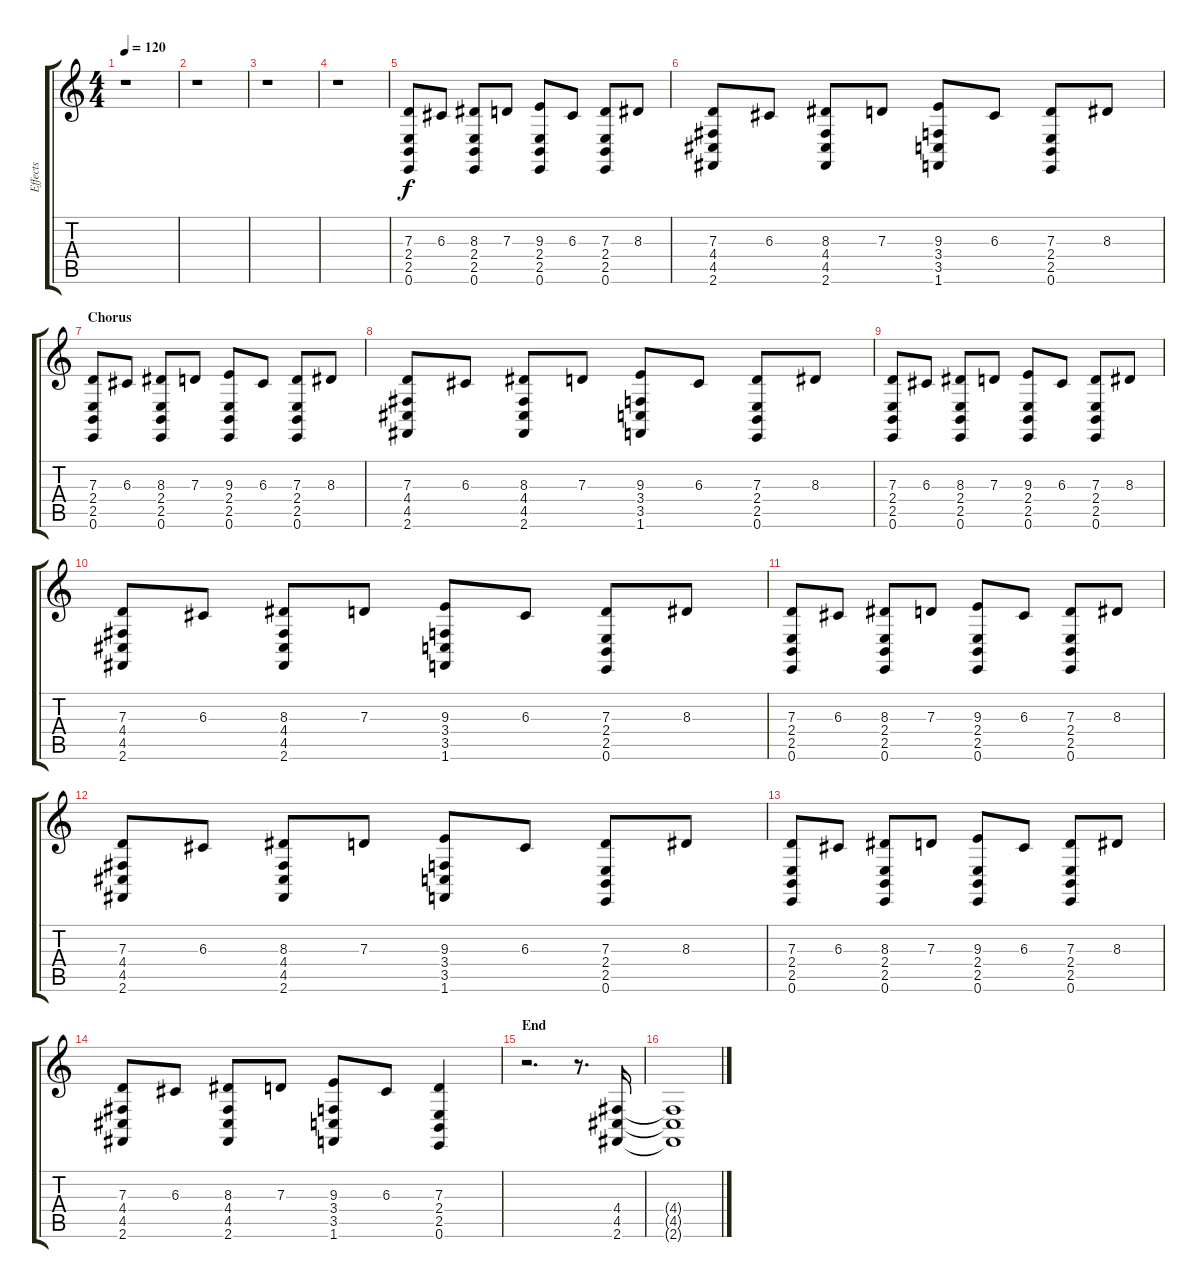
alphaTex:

\track ("Effects" "Effects") {instrument fx1rain}
\staff {score tabs}
\tuning (E4 B3 G3 D3 A2 E2) {hide}
\ts (4 4)
\tempo 120
\clef g2
\ks c
r.1{dy f} |
r.1 |
r.1 |
r.1 |
(7.3 2.4 2.5 0.6).8 6.3.8 (8.3 2.4 2.5 0.6).8 7.3.8 (9.3 2.4 2.5 0.6).8 6.3.8 (7.3 2.4 2.5 0.6).8 8.3.8 |
(7.3 4.4 4.5 2.6).8 6.3.8 (8.3 4.4 4.5 2.6).8 7.3.8 (9.3 3.4 3.5 1.6).8 6.3.8 (7.3 2.4 2.5 0.6).8 8.3.8 |
\section ("" "Chorus")
(7.3 2.4 2.5 0.6).8 6.3.8 (8.3 2.4 2.5 0.6).8 7.3.8 (9.3 2.4 2.5 0.6).8 6.3.8 (7.3 2.4 2.5 0.6).8 8.3.8 |
(7.3 4.4 4.5 2.6).8 6.3.8 (8.3 4.4 4.5 2.6).8 7.3.8 (9.3 3.4 3.5 1.6).8 6.3.8 (7.3 2.4 2.5 0.6).8 8.3.8 |
(7.3 2.4 2.5 0.6).8 6.3.8 (8.3 2.4 2.5 0.6).8 7.3.8 (9.3 2.4 2.5 0.6).8 6.3.8 (7.3 2.4 2.5 0.6).8 8.3.8 |
(7.3 4.4 4.5 2.6).8 6.3.8 (8.3 4.4 4.5 2.6).8 7.3.8 (9.3 3.4 3.5 1.6).8 6.3.8 (7.3 2.4 2.5 0.6).8 8.3.8 |
(7.3 2.4 2.5 0.6).8 6.3.8 (8.3 2.4 2.5 0.6).8 7.3.8 (9.3 2.4 2.5 0.6).8 6.3.8 (7.3 2.4 2.5 0.6).8 8.3.8 |
(7.3 4.4 4.5 2.6).8 6.3.8 (8.3 4.4 4.5 2.6).8 7.3.8 (9.3 3.4 3.5 1.6).8 6.3.8 (7.3 2.4 2.5 0.6).8 8.3.8 |
(7.3 2.4 2.5 0.6).8 6.3.8 (8.3 2.4 2.5 0.6).8 7.3.8 (9.3 2.4 2.5 0.6).8 6.3.8 (7.3 2.4 2.5 0.6).8 8.3.8 |
(7.3 4.4 4.5 2.6).8 6.3.8 (8.3 4.4 4.5 2.6).8 7.3.8 (9.3 3.4 3.5 1.6).8 6.3.8 (7.3 2.4 2.5 0.6).4 |
\section ("" "End")
r.2{d} r.8{d} (4.4 4.5 2.6).16 |
(4.4{t} 4.5{t} 2.6{t}).1
